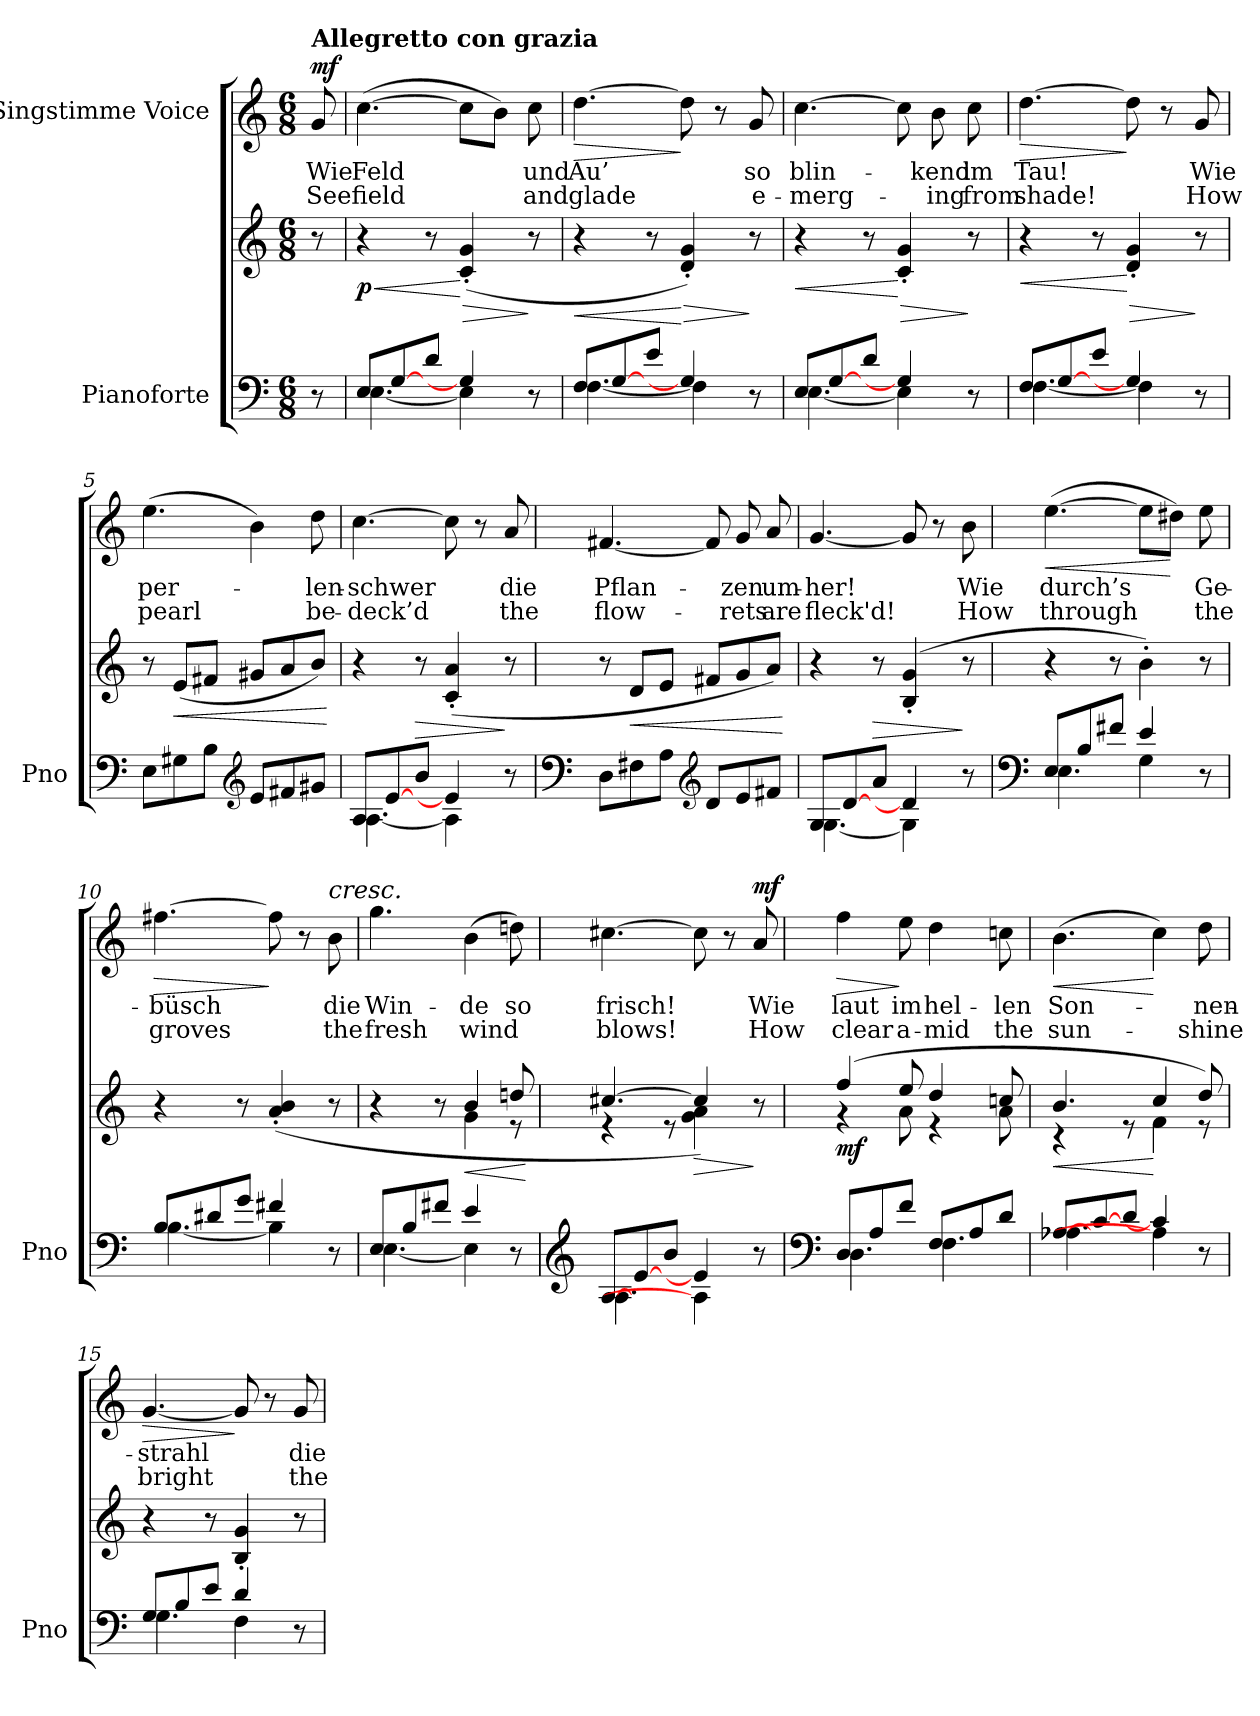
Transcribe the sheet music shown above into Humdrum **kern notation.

**kern	**kern	**dynam	**kern	**text	**text	**dynam
*part2	*part2	*part2	*part1	*part1	*part1	*part1
*staff3	*staff2	*staff2/3	*staff1	*staff1	*staff1	*staff1
*I"Pianoforte	*	*	*I"Singstimme Voice	*	*	*
*I'Pno	*	*	*	*	*	*
*clefF4	*clefG2	*	*clefG2	*	*	*
*k[]	*k[]	*	*k[]	*	*	*
*M6/8	*M6/8	*	*M6/8	*	*	*
=	=	=	=	=	=	=
!	!	!	!LO:TX:a:B:t=Allegretto con grazia	!	!	!
!	!	!	!	!	!	!LO:DY:a
8r	8r	.	8g/	Wie	See	mf
=1	=1	=1	=1	=1	=1	=1
!LO:N:head=solid	!	!LO:HP:b	!	!	!	!
*^	*	*	*	*	*	*
!	!	!	!LO:DY:n=1:b	!	!	!	!
(8E/L	[4.E\	4r	< p	([4.cc\	Feld	field	.
[8G/	.	.	.	.	.	.	.
8d/J	.	8r	.	.	.	.	.
!	!	!	!LO:HP:n=1:b	!	!	!	!
4G/]	4E\]	(4c/' 4g/'	[ >	8cc\L]	.	.	.
.	.	.	.	8b\J)	.	.	.
8r	8ryy	8r	]	8cc\	und	and	.
=2	=2	=2	=2	=2	=2	=2	=2
!LO:N:head=solid	!	!	!LO:HP:b	!	!	!	!LO:HP:b
(8F/L	[4.F\	4r	<	[4.dd\	Au’	glade	>
[8G/	.	.	.	.	.	.	.
8e/J	.	8r	.	.	.	.	.
!	!	!	!LO:HP:n=1:b	!	!	!	!
4G/]	4F\]	4d/' 4g/')	[ >	8dd\]	.	.	]
.	.	.	.	8r	.	.	.
8r	8ryy	8r	]	8g/	so	e-	.
=3	=3	=3	=3	=3	=3	=3	=3
!LO:N:head=solid	!	!	!LO:HP:b	!	!	!	!
(8E/L	[4.E\	4r	<	[4.cc\	blin-	-merg-	.
[8G/	.	.	.	.	.	.	.
8d/J	.	8r	.	.	.	.	.
!	!	!	!LO:HP:n=1:b	!	!	!	!
4G/]	4E\]	4c/' 4g/')	[ >	8cc\]	.	.	.
.	.	.	.	8b\	-kend	-ing	.
8r	8ryy	8r	]	8cc\	im	from	.
=4	=4	=4	=4	=4	=4	=4	=4
!LO:N:head=solid	!	!	!LO:HP:b	!	!	!	!LO:HP:b
(8F/L	[4.F\	4r	<	[4.dd\	Tau!	shade!	>
[8G/	.	.	.	.	.	.	.
8e/J	.	8r	.	.	.	.	.
!	!	!	!LO:HP:n=1:b	!	!	!	!
4G/]	4F\]	4d/' 4g/')	[ >	8dd\]	.	.	]
.	.	.	.	8r	.	.	.
8r	8ryy	8r	]	8g/	Wie	How	.
*v	*v	*	*	*	*	*	*
=5	=5	=5	=5	=5	=5	=5
8E\L	8r	.	(4.ee\	per-	pearl	.
!	!	!LO:HP:b	!	!	!	!
8G#X\	(8e/L	<	.	.	.	.
8B\J	8f#X/J	.	.	.	.	.
*clefG2	*	*	*	*	*	*
8e/L	8g#X/L	.	4b\)	.	.	.
8f#X/	8a/	.	.	.	.	.
8g#X/J	8b/J))	.	8dd\	-len-	be-	.
.	.	[	.	.	.	.
=6	=6	=6	=6	=6	=6	=6
!LO:N:head=solid	!	!	!	!	!	!
*^	*	*	*	*	*	*
(>8A/L	[4.A\	4r	.	[4.cc\	-schwer	-deck’d	.
[8e/	.	.	.	.	.	.	.
!	!	!	!LO:HP:b	!	!	!	!
8b/J	.	8r	>	.	.	.	.
4e/]	4A\]	(4c/' 4a/'	.	8cc\]	.	.	.
.	.	.	.	8r	.	.	.
8r	8ryy	8r	]	8a/	die	the	.
*v	*v	*	*	*	*	*	*
=7	=7	=7	=7	=7	=7	=7
*clefF4	*	*	*	*	*	*
8D\L	8r	.	[4.f#X/	Pflan-	flow-	.
!	!	!LO:HP:b	!	!	!	!
8F#X\	8d/L	<	.	.	.	.
8A\J	8e/J	.	.	.	.	.
*clefG2	*	*	*	*	*	*
8d/L	8f#X/L	.	8f#/]	.	.	.
8e/	8g/	.	8g/	-zen	-rets	.
8f#X/J	8a/J)	.	8a/	um-	are	.
.	.	[	.	.	.	.
=8	=8	=8	=8	=8	=8	=8
!LO:N:head=solid	!	!	!	!	!	!
*^	*	*	*	*	*	*
(>8G/L	[4.G\	4r	.	[4.g/	-her!	fleck'd!	.
[8d/	.	.	.	.	.	.	.
!	!	!	!LO:HP:b	!	!	!	!
8a/J	.	8r	>	.	.	.	.
4d/]	4G\]	(4B/' 4g/'	.	8g/]	.	.	.
.	.	.	.	8r	.	.	.
8r	8ryy	8r	]	8b\	Wie	How	.
=9	=9	=9	=9	=9	=9	=9	=9
*clefF4	*	*	*	*	*	*	*
!LO:N:head=solid	!	!	!	!	!	!	!LO:HP:b
8E/L	4.E\	4r	.	([4.ee\	durch’s	through	<
8B/	.	.	.	.	.	.	.
8f#X/J	.	8r	.	.	.	.	.
4e/	4G\	4b'\)	.	8ee\L]	.	.	.
.	.	.	.	8dd#X\J)	.	.	[
8r	8ryy	8r	.	8ee\	Ge-	the	.
=10	=10	=10	=10	=10	=10	=10	=10
!LO:N:head=solid	!	!	!	!	!	!	!LO:HP:b
(8B/L	[4.B\	4r	.	[4.ff#X\	-büsch	groves	>
8d#X/	.	.	.	.	.	.	.
8g/J	.	8r	.	.	.	.	.
4f#X/	4B\]	(4a/' 4b/'	.	8ff#\]	.	.	]
.	.	.	.	8r	.	.	.
!	!	!	!	!LO:TX:a:i:t=cresc.	!	!	!
8r	8ryy	8r	.	8b\	die	the	.
=11	=11	=11	=11	=11	=11	=11	=11
!	!	!LO:TX:b:i:t=cresc.	!	!	!	!	!
!LO:N:head=solid	!	!	!	!	!	!	!
*	*	*^	*	*	*	*	*
8E/L	[4.E\	4r	4ryy	.	4.gg\	Win-	fresh	.
8B/	.	.	.	.	.	.	.	.
8f#X/J	.	8r	8ryy	.	.	.	.	.
!	!	!	!	!LO:HP:b	!	!	!	!
4e/	4E\]	4b/	4g\	<	(4b\	-de	wind	.
8r	8ryy	8ddn/	8r	.	8ddn\)	so	.	.
*v	*v	*	*	*	*	*	*	*
*	*v	*v	*	*	*	*	*
.	.	[	.	.	.	.
=12	=12	=12	=12	=12	=12	=12
*clefG2	*	*	*	*	*	*
!LO:N:head=solid	!	!	!	!	!	!
*^	*^	*	*	*	*	*
[<8A/L	4.A\	[4.cc#X/	4r	.	[4.cc#X\	frisch!	blows!	.
[8e/	.	.	.	.	.	.	.	.
8b/J	.	.	8r	.	.	.	.	.
!	!	!	!	!LO:HP:b	!	!	!	!
4e/]	4A\]	4cc#/])	4g\ 4a\	>	8cc#\]	.	.	.
.	.	.	.	.	8r	.	.	.
!	!	!	!	!	!	!	!	!LO:DY:a
8r	8ryy	8r	8ryy	]	8a/	Wie	How	mf
=13	=13	=13	=13	=13	=13	=13	=13	=13
*clefF4	*	*	*	*	*	*	*	*
!LO:N:head=solid	!	!	!	!LO:DY:b	!	!	!	!LO:HP:b
8D/L	4.D\	(4ff/	4r	mf	4ff\	laut	clear	>
8A/	.	.	.	.	.	.	.	.
8f/J	.	8ee/	8a\	.	8ee\	im	a-	]
!LO:N:head=solid	!	!	!	!	!	!	!	!
8F/L	4.F\	4dd/	4r	.	4dd\	hel-	-mid	.
8A/	.	.	.	.	.	.	.	.
8d/J	.	8ccn/	8a\	.	8ccn\	-len	the	.
=14	=14	=14	=14	=14	=14	=14	=14	=14
!LO:N:head=solid	!	!	!	!LO:HP:b	!	!	!	!LO:HP:b
[<8A-X/L	4.A-\	4.b/	4r	<	(4.b\	Son-	sun-	<
[<8c/	.	.	.	.	.	.	.	.
8d/J	.	.	8r	.	.	.	.	.
4c/]	4A-\]	4cc/	4f\	[	4cc\)	.	.	[
8r	8ryy	8dd/)	8r	.	8dd\	-nen-	-shine	.
=15	=15	=15	=15	=15	=15	=15	=15	=15
!LO:N:head=solid	!	!	!	!	!	!	!	!LO:HP:b
*	*	*v	*v	*	*	*	*	*
8G/L	4.G\	4r	.	[4.g/	-strahl	bright	>
8B/	.	.	.	.	.	.	.
8e/J	.	8r	.	.	.	.	.
4d/	4F\	(4B/' 4g/'	.	8g/]	.	.	]
.	.	.	.	8r	.	.	.
8r	8ryy	8r	.	8g/	die	the	.
*v	*v	*	*	*	*	*	*
=	=	=	=	=	=	=
*-	*-	*-	*-	*-	*-	*-
